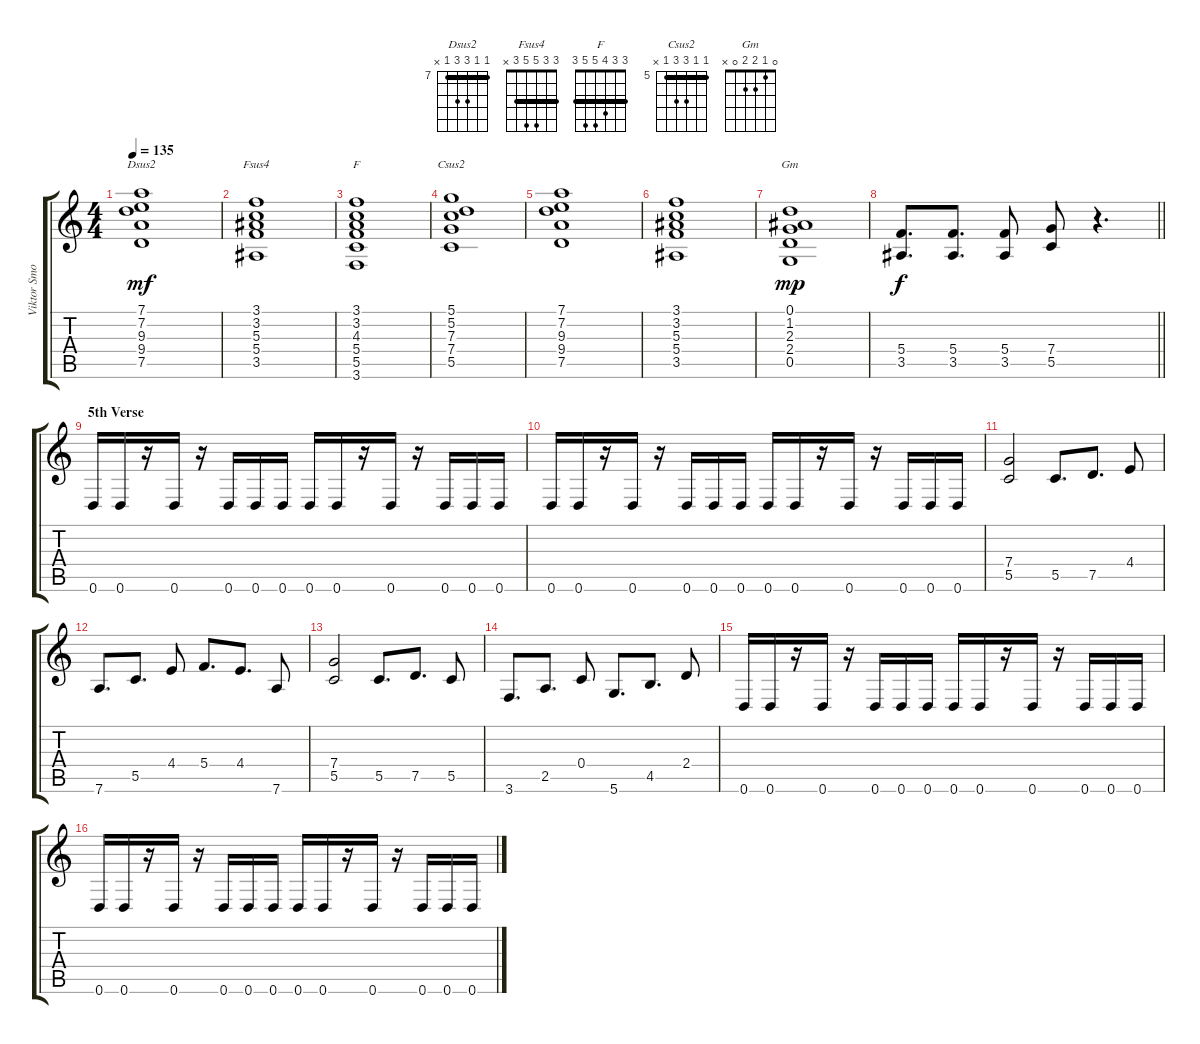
\track ("Viktor Smolski" "Viktor Smo") {instrument distortionguitar}
\staff {score tabs}
\tuning (D4 A3 F3 C3 G2 D2) {hide}
\chord ("Dsus2" 7 7 9 9 7 x) {firstfret 7 barre 7}
\chord ("Fsus4" 3 3 5 5 3 x) {barre 3}
\chord ("F" 3 3 4 5 5 3) {barre 3}
\chord ("Csus2" 5 5 7 7 5 x) {firstfret 5 barre 5}
\chord ("Gm" 0 1 2 2 0 x)
\ts (4 4)
\tempo 135
\clef g2
\ks c
(7.1 7.2 9.3 9.4 7.5).1{ch "Dsus2" dy mf} |
(3.1 3.2 5.3 5.4 3.5).1{ch "Fsus4"} |
(3.1 3.2 4.3 5.4 5.5 3.6).1{ch "F"} |
(5.1 5.2 7.3 7.4 5.5).1{ch "Csus2"} |
(7.1 7.2 9.3 9.4 7.5).1 |
(3.1 3.2 5.3 5.4 3.5).1 |
(0.1 1.2 2.3 2.4 0.5).1{ch "Gm" dy mp} |
\barLineRight lightlight
(5.4 3.5).8{d dy f} (5.4 3.5).8{d} (5.4 3.5).8 (7.4 5.5).8 r.4{d} |
\section ("" "5th Verse")
0.6.16 0.6.16 r.16 0.6.16 r.16 0.6.16 0.6.16 0.6.16 0.6.16 0.6.16 r.16 0.6.16 r.16 0.6.16 0.6.16 0.6.16 |
0.6.16 0.6.16 r.16 0.6.16 r.16 0.6.16 0.6.16 0.6.16 0.6.16 0.6.16 r.16 0.6.16 r.16 0.6.16 0.6.16 0.6.16 |
(7.4 5.5).2 5.5.8{d} 7.5.8{d} 4.4.8 |
7.6.8{d} 5.5.8{d} 4.4.8 5.4.8{d} 4.4.8{d} 7.6.8 |
(7.4 5.5).2 5.5.8{d} 7.5.8{d} 5.5.8 |
3.6.8{d} 2.5.8{d} 0.4.8 5.6.8{d} 4.5.8{d} 2.4.8 |
0.6.16 0.6.16 r.16 0.6.16 r.16 0.6.16 0.6.16 0.6.16 0.6.16 0.6.16 r.16 0.6.16 r.16 0.6.16 0.6.16 0.6.16 |
0.6.16 0.6.16 r.16 0.6.16 r.16 0.6.16 0.6.16 0.6.16 0.6.16 0.6.16 r.16 0.6.16 r.16 0.6.16 0.6.16 0.6.16
